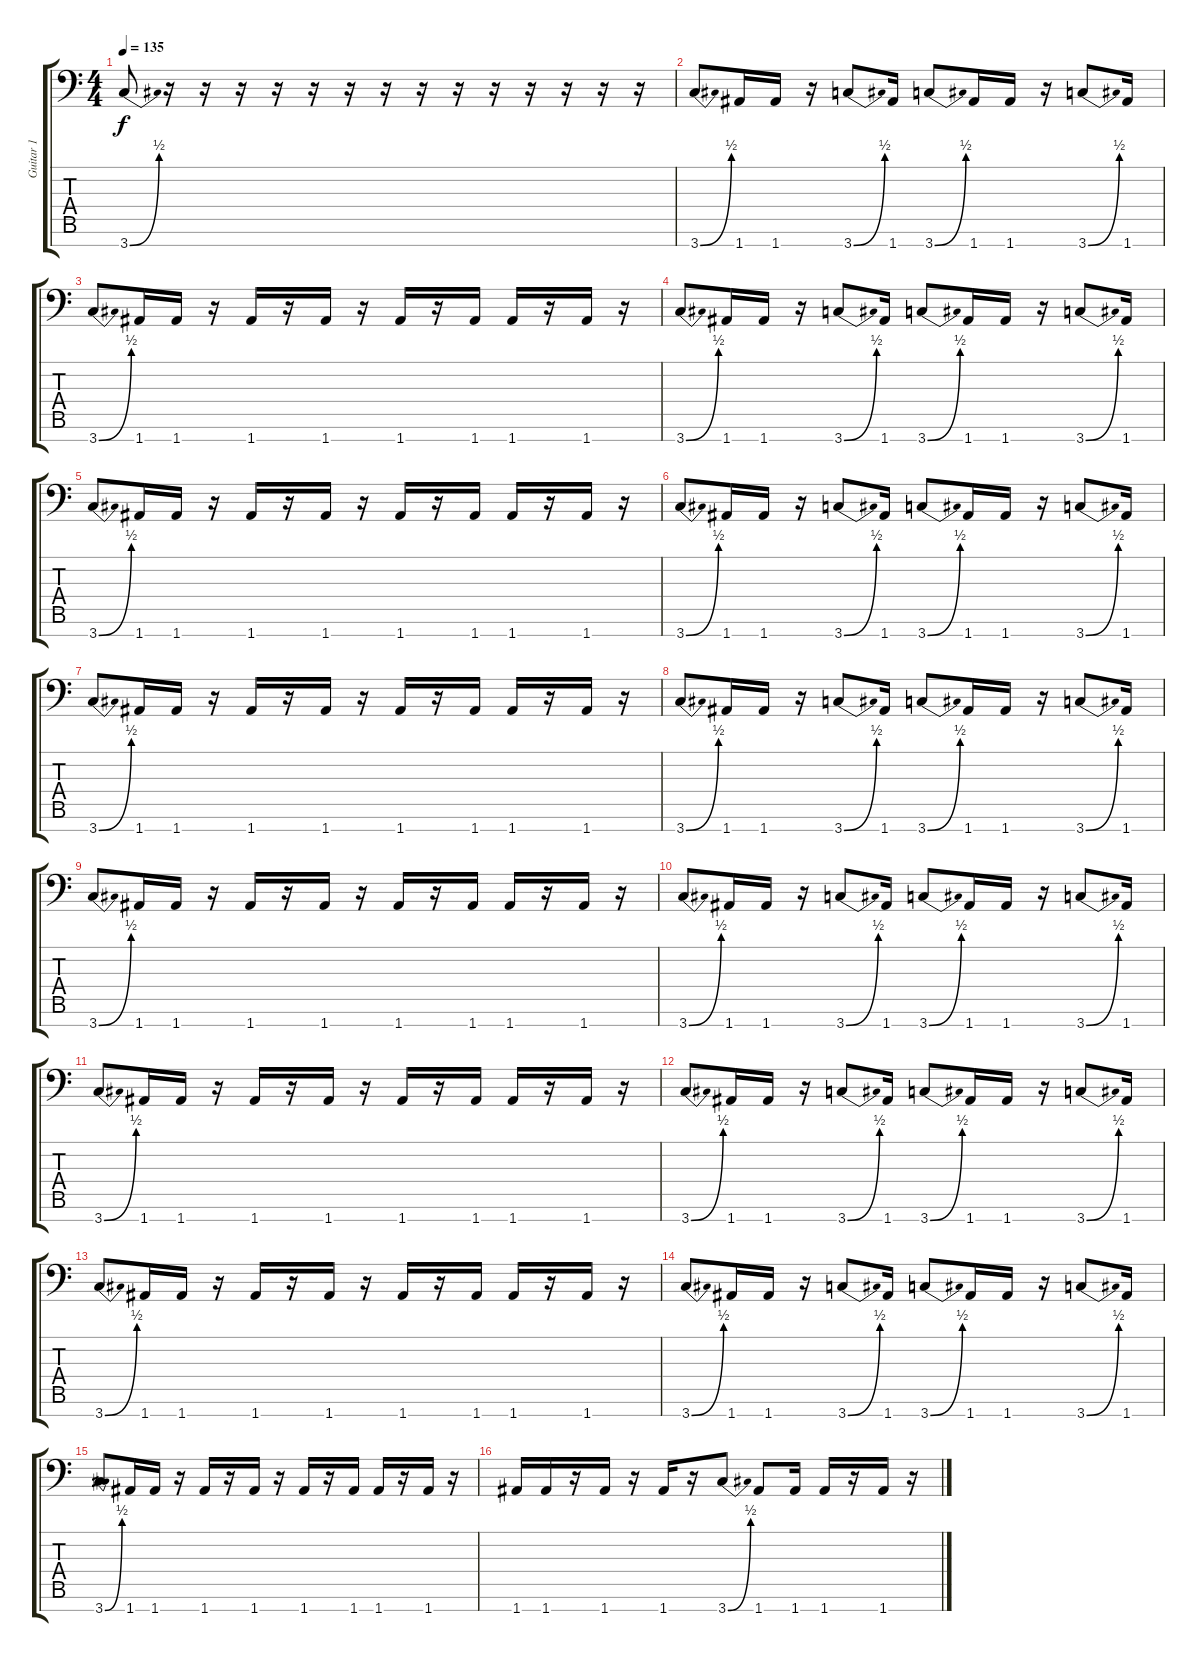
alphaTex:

\track ("Guitar 1" "Guitar 1") {instrument distortionguitar}
\staff {score tabs}
\tuning (E4 B3 G3 D3 A2 E2 A1) {hide}
\ts (4 4)
\tempo 135
\clef f4
\ks c
3.7{be (bend 0 0 60 2)}.8{dy f} r.16 r.16 r.16 r.16 r.16 r.16 r.16 r.16 r.16 r.16 r.16 r.16 r.16 r.16 |
3.7{be (bend 0 0 60 2)}.8 1.7.16 1.7.16 r.16 3.7{be (bend 0 0 60 2)}.8 1.7.16 3.7{be (bend 0 0 60 2)}.8 1.7.16 1.7.16 r.16 3.7{be (bend 0 0 60 2)}.8 1.7.16 |
3.7{be (bend 0 0 60 2)}.8 1.7.16 1.7.16 r.16 1.7.16 r.16 1.7.16 r.16 1.7.16 r.16 1.7.16 1.7.16 r.16 1.7.16 r.16 |
3.7{be (bend 0 0 60 2)}.8 1.7.16 1.7.16 r.16 3.7{be (bend 0 0 60 2)}.8 1.7.16 3.7{be (bend 0 0 60 2)}.8 1.7.16 1.7.16 r.16 3.7{be (bend 0 0 60 2)}.8 1.7.16 |
3.7{be (bend 0 0 60 2)}.8 1.7.16 1.7.16 r.16 1.7.16 r.16 1.7.16 r.16 1.7.16 r.16 1.7.16 1.7.16 r.16 1.7.16 r.16 |
3.7{be (bend 0 0 60 2)}.8 1.7.16 1.7.16 r.16 3.7{be (bend 0 0 60 2)}.8 1.7.16 3.7{be (bend 0 0 60 2)}.8 1.7.16 1.7.16 r.16 3.7{be (bend 0 0 60 2)}.8 1.7.16 |
3.7{be (bend 0 0 60 2)}.8 1.7.16 1.7.16 r.16 1.7.16 r.16 1.7.16 r.16 1.7.16 r.16 1.7.16 1.7.16 r.16 1.7.16 r.16 |
3.7{be (bend 0 0 60 2)}.8 1.7.16 1.7.16 r.16 3.7{be (bend 0 0 60 2)}.8 1.7.16 3.7{be (bend 0 0 60 2)}.8 1.7.16 1.7.16 r.16 3.7{be (bend 0 0 60 2)}.8 1.7.16 |
3.7{be (bend 0 0 60 2)}.8 1.7.16 1.7.16 r.16 1.7.16 r.16 1.7.16 r.16 1.7.16 r.16 1.7.16 1.7.16 r.16 1.7.16 r.16 |
3.7{be (bend 0 0 60 2)}.8 1.7.16 1.7.16 r.16 3.7{be (bend 0 0 60 2)}.8 1.7.16 3.7{be (bend 0 0 60 2)}.8 1.7.16 1.7.16 r.16 3.7{be (bend 0 0 60 2)}.8 1.7.16 |
3.7{be (bend 0 0 60 2)}.8 1.7.16 1.7.16 r.16 1.7.16 r.16 1.7.16 r.16 1.7.16 r.16 1.7.16 1.7.16 r.16 1.7.16 r.16 |
3.7{be (bend 0 0 60 2)}.8 1.7.16 1.7.16 r.16 3.7{be (bend 0 0 60 2)}.8 1.7.16 3.7{be (bend 0 0 60 2)}.8 1.7.16 1.7.16 r.16 3.7{be (bend 0 0 60 2)}.8 1.7.16 |
3.7{be (bend 0 0 60 2)}.8 1.7.16 1.7.16 r.16 1.7.16 r.16 1.7.16 r.16 1.7.16 r.16 1.7.16 1.7.16 r.16 1.7.16 r.16 |
3.7{be (bend 0 0 60 2)}.8 1.7.16 1.7.16 r.16 3.7{be (bend 0 0 60 2)}.8 1.7.16 3.7{be (bend 0 0 60 2)}.8 1.7.16 1.7.16 r.16 3.7{be (bend 0 0 60 2)}.8 1.7.16 |
3.7{be (bend 0 0 60 2)}.8 1.7.16 1.7.16 r.16 1.7.16 r.16 1.7.16 r.16 1.7.16 r.16 1.7.16 1.7.16 r.16 1.7.16 r.16 |
1.7.16 1.7.16 r.16 1.7.16 r.16 1.7.16 r.16 3.7{be (bend 0 0 60 2)}.8 1.7.8 1.7.16 1.7.16 r.16 1.7.16 r.16
